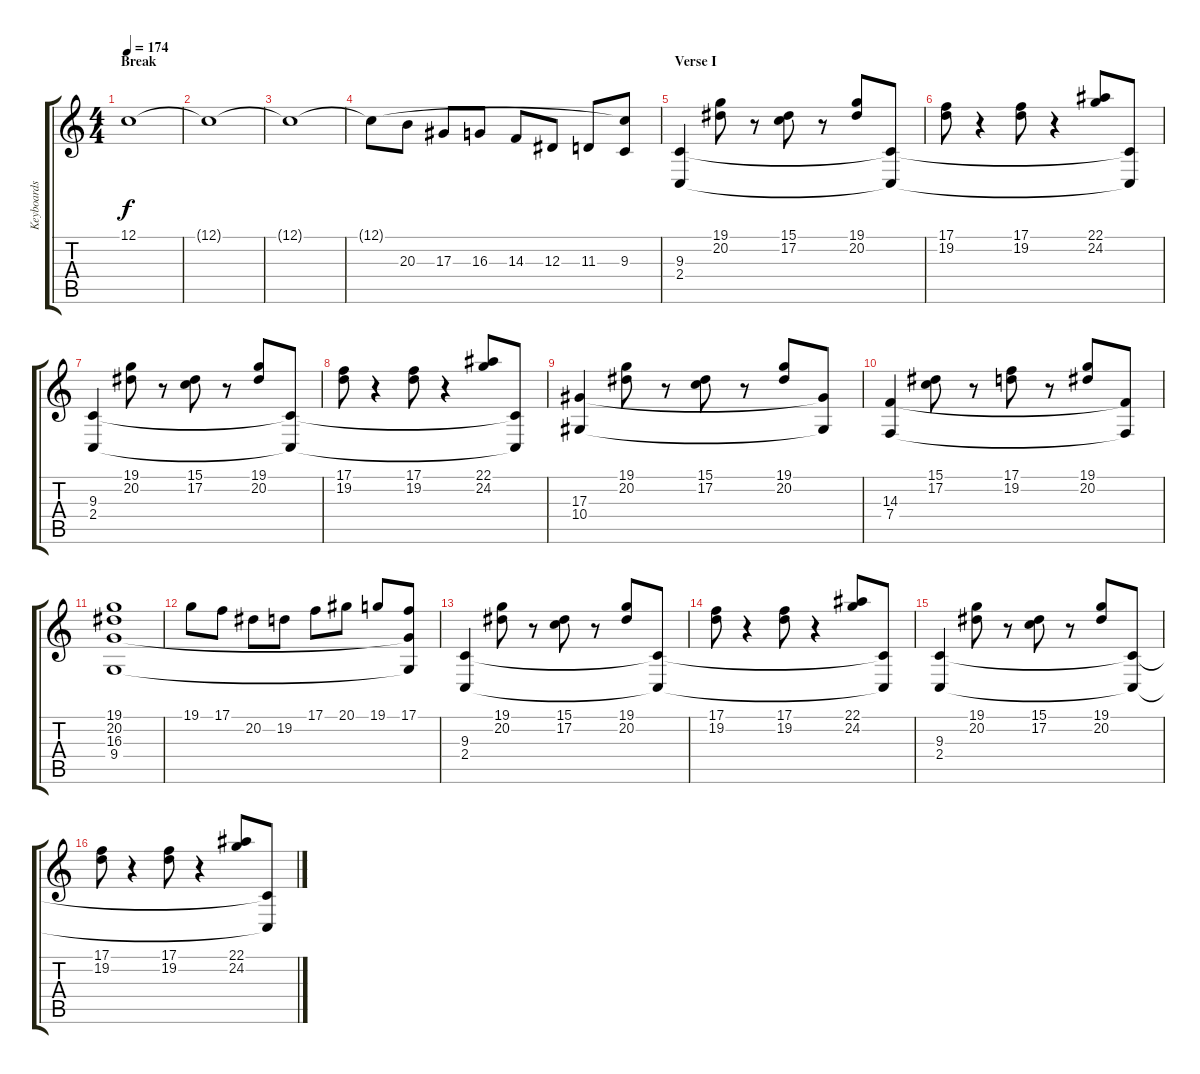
\track ("Keyboards" "Keyboards") {instrument stringensemble1}
\staff {score tabs}
\tuning (C4 G3 Eb3 Bb2 F2 C2) {hide}
\ts (4 4)
\section ("" "Break")
\tempo 174
\clef g2
\ks c
12.1.1{dy f} |
12.1{t}.1 |
12.1{t}.1 |
12.1{t}.8 20.3.8 17.3.8 16.3.8 14.3.8 12.3.8 11.3.8 (12.1{t} 9.3).8 |
\section ("" "Verse I")
(9.3 2.4).4 (19.1 20.2).8 r.8 (15.1 17.2).8 r.8 (19.1 20.2).8 (9.3{t} 2.4{t}).8 |
(17.1 19.2).8 r.4 (17.1 19.2).8 r.4 (22.1 24.2).8 (9.3{t} 2.4{t}).8 |
(9.3 2.4).4 (19.1 20.2).8 r.8 (15.1 17.2).8 r.8 (19.1 20.2).8 (9.3{t} 2.4{t}).8 |
(17.1 19.2).8 r.4 (17.1 19.2).8 r.4 (22.1 24.2).8 (9.3{t} 2.4{t}).8 |
(17.3 10.4).4 (19.1 20.2).8 r.8 (15.1 17.2).8 r.8 (19.1 20.2).8 (17.3{t} 10.4{t}).8 |
(14.3 7.4).4 (15.1 17.2).8 r.8 (17.1 19.2).8 r.8 (19.1 20.2).8 (14.3{t} 7.4{t}).8 |
(19.1 20.2 16.3 9.4).1 |
19.1.8 17.1.8 20.2.8 19.2.8 17.1.8 20.1.8 19.1.8 (17.1 16.3{t} 9.4{t}).8 |
(9.3 2.4).4 (19.1 20.2).8 r.8 (15.1 17.2).8 r.8 (19.1 20.2).8 (9.3{t} 2.4{t}).8 |
(17.1 19.2).8 r.4 (17.1 19.2).8 r.4 (22.1 24.2).8 (9.3{t} 2.4{t}).8 |
(9.3 2.4).4 (19.1 20.2).8 r.8 (15.1 17.2).8 r.8 (19.1 20.2).8 (9.3{t} 2.4{t}).8 |
(17.1 19.2).8 r.4 (17.1 19.2).8 r.4 (22.1 24.2).8 (9.3{t} 2.4{t}).8
